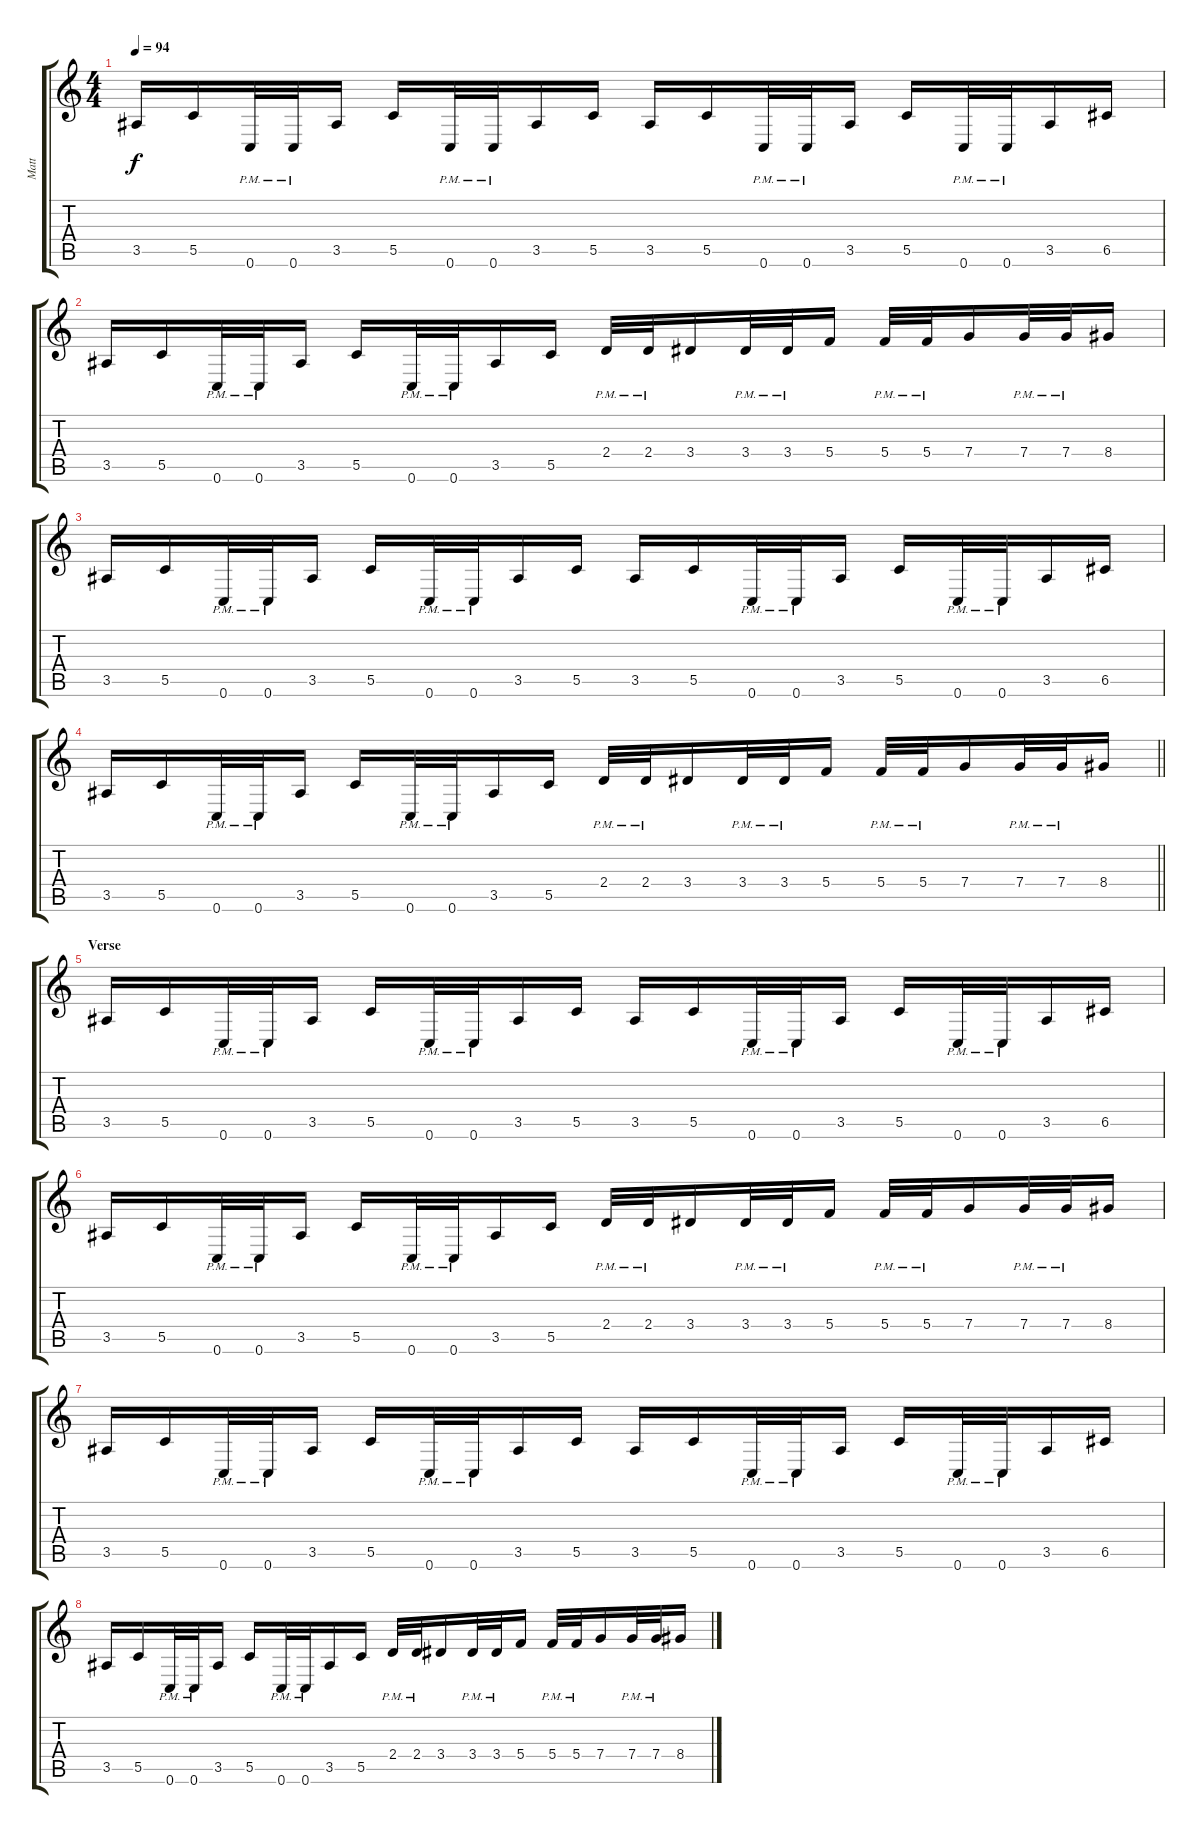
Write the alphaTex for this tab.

\track ("Matt" "Matt") {instrument distortionguitar}
\staff {score tabs}
\tuning (D4 A3 F3 C3 G2 C2) {hide}
\ts (4 4)
\tempo 94
\clef g2
\ks c
3.5.16{dy f} 5.5.16 0.6{pm}.32 0.6{pm}.32 3.5.16 5.5.16 0.6{pm}.32 0.6{pm}.32 3.5.16 5.5.16 3.5.16 5.5.16 0.6{pm}.32 0.6{pm}.32 3.5.16 5.5.16 0.6{pm}.32 0.6{pm}.32 3.5.16 6.5.16 |
3.5.16 5.5.16 0.6{pm}.32 0.6{pm}.32 3.5.16 5.5.16 0.6{pm}.32 0.6{pm}.32 3.5.16 5.5.16 2.4{pm}.32 2.4{pm}.32 3.4.16 3.4{pm}.32 3.4{pm}.32 5.4.16 5.4{pm}.32 5.4{pm}.32 7.4.16 7.4{pm}.32 7.4{pm}.32 8.4.16 |
3.5.16 5.5.16 0.6{pm}.32 0.6{pm}.32 3.5.16 5.5.16 0.6{pm}.32 0.6{pm}.32 3.5.16 5.5.16 3.5.16 5.5.16 0.6{pm}.32 0.6{pm}.32 3.5.16 5.5.16 0.6{pm}.32 0.6{pm}.32 3.5.16 6.5.16 |
\barLineRight lightlight
3.5.16 5.5.16 0.6{pm}.32 0.6{pm}.32 3.5.16 5.5.16 0.6{pm}.32 0.6{pm}.32 3.5.16 5.5.16 2.4{pm}.32 2.4{pm}.32 3.4.16 3.4{pm}.32 3.4{pm}.32 5.4.16 5.4{pm}.32 5.4{pm}.32 7.4.16 7.4{pm}.32 7.4{pm}.32 8.4.16 |
\section ("" "Verse")
3.5.16 5.5.16 0.6{pm}.32 0.6{pm}.32 3.5.16 5.5.16 0.6{pm}.32 0.6{pm}.32 3.5.16 5.5.16 3.5.16 5.5.16 0.6{pm}.32 0.6{pm}.32 3.5.16 5.5.16 0.6{pm}.32 0.6{pm}.32 3.5.16 6.5.16 |
3.5.16 5.5.16 0.6{pm}.32 0.6{pm}.32 3.5.16 5.5.16 0.6{pm}.32 0.6{pm}.32 3.5.16 5.5.16 2.4{pm}.32 2.4{pm}.32 3.4.16 3.4{pm}.32 3.4{pm}.32 5.4.16 5.4{pm}.32 5.4{pm}.32 7.4.16 7.4{pm}.32 7.4{pm}.32 8.4.16 |
3.5.16 5.5.16 0.6{pm}.32 0.6{pm}.32 3.5.16 5.5.16 0.6{pm}.32 0.6{pm}.32 3.5.16 5.5.16 3.5.16 5.5.16 0.6{pm}.32 0.6{pm}.32 3.5.16 5.5.16 0.6{pm}.32 0.6{pm}.32 3.5.16 6.5.16 |
3.5.16 5.5.16 0.6{pm}.32 0.6{pm}.32 3.5.16 5.5.16 0.6{pm}.32 0.6{pm}.32 3.5.16 5.5.16 2.4{pm}.32 2.4{pm}.32 3.4.16 3.4{pm}.32 3.4{pm}.32 5.4.16 5.4{pm}.32 5.4{pm}.32 7.4.16 7.4{pm}.32 7.4{pm}.32 8.4.16
